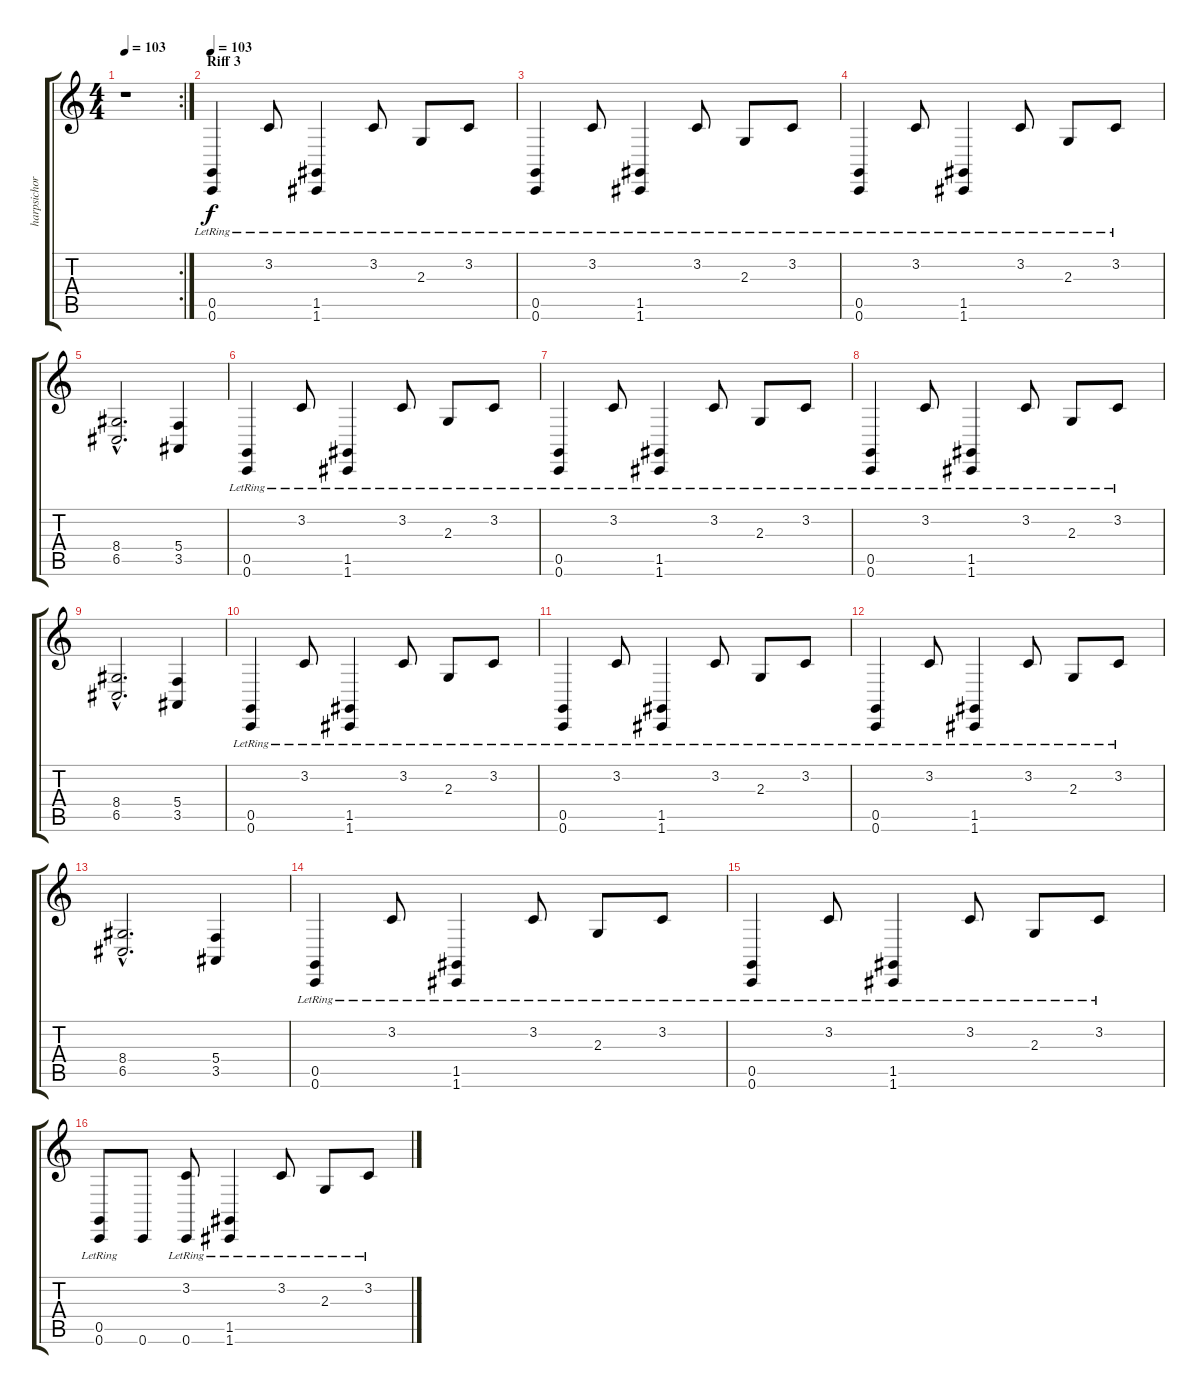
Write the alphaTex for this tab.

\track ("harpsichord / vibraphone" "harpsichor") {instrument harpsichord}
\staff {score tabs}
\tuning (D4 A3 F3 C3 G2 C2) {hide}
\rc 2
\ts (4 4)
\tempo 103
\clef g2
\ks c
r.1{dy f} |
\section ("" "Riff 3")
\tempo 103
(0.5{lr} 0.6).4{volume 10 balance 0 instrument vibraphone} 3.2{lr}.8 (1.5{lr} 1.6{lr}).4 3.2{lr}.8 2.3{lr}.8 3.2{lr}.8 |
(0.5{lr} 0.6).4 3.2{lr}.8 (1.5{lr} 1.6{lr}).4 3.2{lr}.8 2.3{lr}.8 3.2{lr}.8 |
(0.5{lr} 0.6).4{volume 10 balance 0 instrument vibraphone} 3.2{lr}.8 (1.5{lr} 1.6{lr}).4 3.2{lr}.8 2.3{lr}.8 3.2{lr}.8 |
(8.4{hac} 6.5{hac}).2{d} (5.4 3.5).4 |
(0.5{lr} 0.6).4{volume 10 balance 0 instrument vibraphone} 3.2{lr}.8 (1.5{lr} 1.6{lr}).4 3.2{lr}.8 2.3{lr}.8 3.2{lr}.8 |
(0.5{lr} 0.6).4 3.2{lr}.8 (1.5{lr} 1.6{lr}).4 3.2{lr}.8 2.3{lr}.8 3.2{lr}.8 |
(0.5{lr} 0.6).4{volume 10 balance 0 instrument vibraphone} 3.2{lr}.8 (1.5{lr} 1.6{lr}).4 3.2{lr}.8 2.3{lr}.8 3.2{lr}.8 |
(8.4{hac} 6.5{hac}).2{d} (5.4 3.5).4 |
(0.5{lr} 0.6).4{volume 10 balance 0 instrument vibraphone} 3.2{lr}.8 (1.5{lr} 1.6{lr}).4 3.2{lr}.8 2.3{lr}.8 3.2{lr}.8 |
(0.5{lr} 0.6).4 3.2{lr}.8 (1.5{lr} 1.6{lr}).4 3.2{lr}.8 2.3{lr}.8 3.2{lr}.8 |
(0.5{lr} 0.6).4{volume 10 balance 0 instrument vibraphone} 3.2{lr}.8 (1.5{lr} 1.6{lr}).4 3.2{lr}.8 2.3{lr}.8 3.2{lr}.8 |
(8.4{hac} 6.5{hac}).2{d} (5.4 3.5).4 |
(0.5{lr} 0.6).4{volume 10 balance 0 instrument vibraphone} 3.2{lr}.8 (1.5{lr} 1.6{lr}).4 3.2{lr}.8 2.3{lr}.8 3.2{lr}.8 |
(0.5{lr} 0.6).4 3.2{lr}.8 (1.5{lr} 1.6{lr}).4 3.2{lr}.8 2.3{lr}.8 3.2{lr}.8 |
(0.5{lr} 0.6).8{volume 10 balance 0 instrument vibraphone} 0.6.8 (3.2{lr} 0.6).8 (1.5{lr} 1.6{lr}).4 3.2{lr}.8 2.3{lr}.8 3.2{lr}.8
